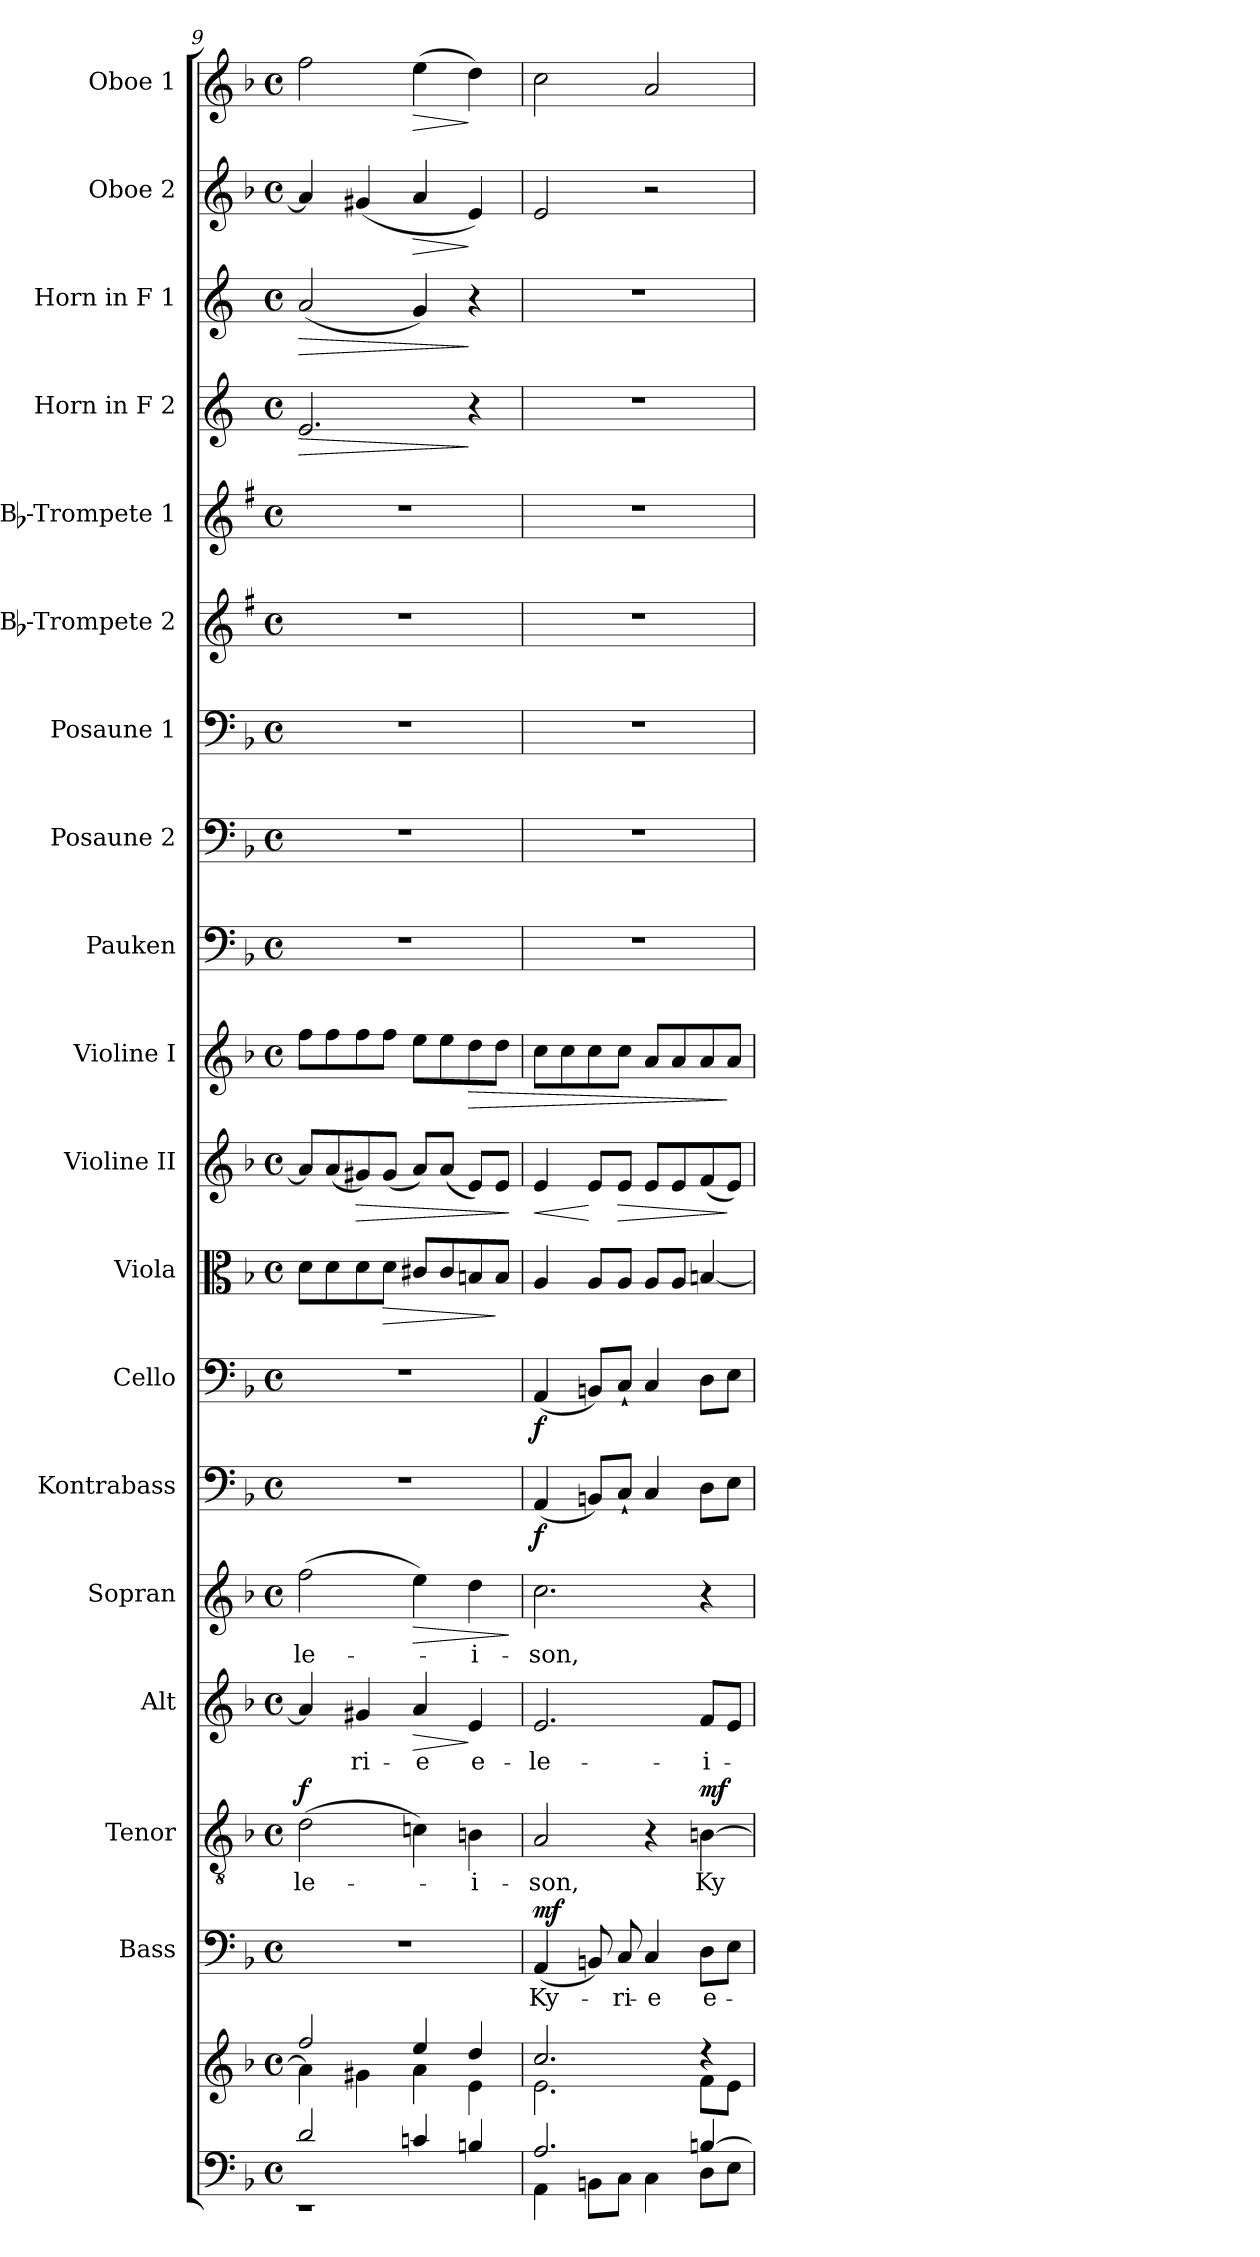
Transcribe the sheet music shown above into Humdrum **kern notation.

**kern	**kern	**kern	**text	**dynam	**kern	**text	**dynam	**kern	**text	**dynam	**kern	**text	**dynam	**kern	**dynam	**kern	**dynam	**kern	**dynam	**kern	**dynam	**kern	**dynam	**kern	**kern	**kern	**kern	**kern	**kern	**dynam	**kern	**dynam	**kern	**dynam	**kern	**dynam
*part19	*part19	*part18	*part18	*part18	*part17	*part17	*part17	*part16	*part16	*part16	*part15	*part15	*part15	*part14	*part14	*part13	*part13	*part12	*part12	*part11	*part11	*part10	*part10	*part9	*part8	*part7	*part6	*part5	*part4	*part4	*part3	*part3	*part2	*part2	*part1	*part1
*staff20	*staff19	*staff18	*staff18	*staff18	*staff17	*staff17	*staff17	*staff16	*staff16	*staff16	*staff15	*staff15	*staff15	*staff14	*staff14	*staff13	*staff13	*staff12	*staff12	*staff11	*staff11	*staff10	*staff10	*staff9	*staff8	*staff7	*staff6	*staff5	*staff4	*staff4	*staff3	*staff3	*staff2	*staff2	*staff1	*staff1
*	*	*I"Bass	*	*	*I"Tenor	*	*	*I"Alt	*	*	*I"Sopran	*	*	*I"Kontrabass	*	*I"Cello	*	*I"Viola	*	*I"Violine II	*	*I"Violine I	*	*I"Pauken	*I"Posaune 2	*I"Posaune 1	*I"Bb-Trompete 2	*I"Bb-Trompete 1	*I"Horn in F 2	*	*I"Horn in F 1	*	*I"Oboe 2	*	*I"Oboe 1	*
*	*	*I'B.	*	*	*I'T.	*	*	*I'A.	*	*	*I'S.	*	*	*I'Kb.	*	*	*	*I'Vla.	*	*I'Vl. II	*	*I'Vl. I	*	*I'Pk.	*I'Pos. 2	*I'Pos. 1	*I'Bb Trp. 2	*I'Bb Trp. 1	*	*	*	*	*I'Ob. 2	*	*I'Ob. 1	*
*clefF4	*clefG2	*clefF4	*	*	*clefGv2	*	*	*clefG2	*	*	*clefG2	*	*	*clefF4	*	*clefF4	*	*clefC3	*	*clefG2	*	*clefG2	*	*clefF4	*clefF4	*clefF4	*clefG2	*clefG2	*clefG2	*	*clefG2	*	*clefG2	*	*clefG2	*
*	*	*	*	*	*	*	*	*	*	*	*	*	*	*ITrd7c12	*	*	*	*	*	*	*	*	*	*	*	*	*ITrd1c2	*ITrd1c2	*ITrd4c7	*	*ITrd4c7	*	*	*	*	*
*k[b-]	*k[b-]	*k[b-]	*	*	*k[b-]	*	*	*k[b-]	*	*	*k[b-]	*	*	*k[b-]	*	*k[b-]	*	*k[b-]	*	*k[b-]	*	*k[b-]	*	*k[b-]	*k[b-]	*k[b-]	*k[b-]	*k[b-]	*k[b-]	*	*k[b-]	*	*k[b-]	*	*k[b-]	*
*F:	*F:	*F:	*	*	*F:	*	*	*F:	*	*	*F:	*	*	*F:	*	*F:	*	*F:	*	*F:	*	*F:	*	*F:	*F:	*F:	*F:	*F:	*F:	*	*F:	*	*F:	*	*F:	*
*M4/4	*M4/4	*M4/4	*	*	*M4/4	*	*	*M4/4	*	*	*M4/4	*	*	*M4/4	*	*M4/4	*	*M4/4	*	*M4/4	*	*M4/4	*	*M4/4	*M4/4	*M4/4	*M4/4	*M4/4	*M4/4	*	*M4/4	*	*M4/4	*	*M4/4	*
*met(c)	*met(c)	*met(c)	*	*	*met(c)	*	*	*met(c)	*	*	*met(c)	*	*	*met(c)	*	*met(c)	*	*met(c)	*	*met(c)	*	*met(c)	*	*met(c)	*met(c)	*met(c)	*met(c)	*met(c)	*met(c)	*	*met(c)	*	*met(c)	*	*met(c)	*
=9	=9	=9	=9	=9	=9	=9	=9	=9	=9	=9	=9	=9	=9	=9	=9	=9	=9	=9	=9	=9	=9	=9	=9	=9	=9	=9	=9	=9	=9	=9	=9	=9	=9	=9	=9	=9
*^	*^	*	*	*	*	*	*	*	*	*	*	*	*	*	*	*	*	*	*	*	*	*	*	*	*	*	*	*	*	*	*	*	*	*	*	*
!	!	!	!	!	!	!	!	!LO:LY:b	!LO:DY:a	!	!	!	!	!LO:LY:b	!	!	!	!	!	!	!	!	!	!	!	!	!	!	!	!	!	!LO:HP:b	!	!LO:HP:b	!	!	!	!
2d/	1r	2ff/	4a\]	1r	.	.	(>2d\	-le-	f	4a/]	.	.	(>2ff\	-le-	.	1r	.	1r	.	8d\L	.	8a/L]	.	8ff\L	.	1r	1r	1r	1r	1r	2.A/	>	(<2d/	>	4a/]	.	2ff\	.
.	.	.	.	.	.	.	.	.	.	.	.	.	.	.	.	.	.	.	.	8d\	.	(<8a/	.	8ff\	.	.	.	.	.	.	.	.	.	.	.	.	.	.
!	!	!	!	!	!	!	!	!	!	!	!LO:LY:b	!	!	!	!	!	!	!	!	!	!	!	!LO:HP:b	!	!	!	!	!	!	!	!	!	!	!	!	!	!	!
.	.	.	4g#X\	.	.	.	.	.	.	4g#X/	-ri-	.	.	.	.	.	.	.	.	8d\	.	8g#X/)	>	8ff\	.	.	.	.	.	.	.	.	.	.	(<4g#X/	.	.	.
!	!	!	!	!	!	!	!	!	!	!	!	!	!	!	!	!	!	!	!	!	!LO:HP:b	!	!	!	!	!	!	!	!	!	!	!	!	!	!	!	!	!
.	.	.	.	.	.	.	.	.	.	.	.	.	.	.	.	.	.	.	.	8d\J	>	(<8g#/J	.	8ff\J	.	.	.	.	.	.	.	.	.	.	.	.	.	.
!	!	!	!	!	!	!	!	!	!	!	!LO:LY:b	!LO:HP:b	!	!	!LO:HP:b	!	!	!	!	!	!	!	!	!	!	!	!	!	!	!	!	!	!	!	!	!LO:HP:b	!	!LO:HP:b
4cn/	.	4ee/	4a\	.	.	.	4cn\)	.	.	4a/	-e	>	4ee\)	.	>	.	.	.	.	8c#X/L	.	8a/L)	.	8ee\L	.	.	.	.	.	.	.	.	4c/)	.	4a/	>	(>4ee\	>
.	.	.	.	.	.	.	.	.	.	.	.	.	.	.	.	.	.	.	.	8c#/	.	(<8a/J	.	8ee\	.	.	.	.	.	.	.	.	.	.	.	.	.	.
!	!	!	!	!	!	!	!	!LO:LY:b	!	!	!LO:LY:b	!	!	!LO:LY:b	!	!	!	!	!	!	!	!	!	!	!LO:HP:b	!	!	!	!	!	!	!	!	!	!	!	!	!
4Bn/	.	4dd/	4e\	.	.	.	4Bn\	-i-	.	4e/	e-	]	4dd\	-i-	.	.	.	.	.	8Bn/	.	8e/L)	.	8dd\	>	.	.	.	.	.	4r	]	4r	]	4e/)	]	4dd\)	]
.	.	.	.	.	.	.	.	.	.	.	.	.	.	.	.	.	.	.	.	8B/J	]	8e/J	.	8dd\J	.	.	.	.	.	.	.	.	.	.	.	.	.	.
*v	*v	*	*	*	*	*	*	*	*	*	*	*	*	*	*	*	*	*	*	*	*	*	*	*	*	*	*	*	*	*	*	*	*	*	*	*	*	*
*	*v	*v	*	*	*	*	*	*	*	*	*	*	*	*	*	*	*	*	*	*	*	*	*	*	*	*	*	*	*	*	*	*	*	*	*	*	*
.	.	.	.	.	.	.	.	.	.	.	.	.	]	.	.	.	.	.	.	.	]	.	.	.	.	.	.	.	.	.	.	.	.	.	.	.
=10	=10	=10	=10	=10	=10	=10	=10	=10	=10	=10	=10	=10	=10	=10	=10	=10	=10	=10	=10	=10	=10	=10	=10	=10	=10	=10	=10	=10	=10	=10	=10	=10	=10	=10	=10	=10
*^	*^	*	*	*	*	*	*	*	*	*	*	*	*	*	*	*	*	*	*	*	*	*	*	*	*	*	*	*	*	*	*	*	*	*	*	*
!	!	!	!	!	!LO:LY:b	!LO:DY:a	!	!LO:LY:b	!	!	!LO:LY:b	!	!	!LO:LY:b	!	!	!LO:DY:b	!	!LO:DY:b	!	!	!	!LO:HP:b	!	!	!	!	!	!	!	!	!	!	!	!	!	!	!
2.A/	4AA\	2.cc/	2.e\	(<4AA/	Ky-	mf	2A/	-son,	.	2.e/	-le-	.	2.cc\	-son,	.	(<4AAA/	f	(<4AA/	f	4A/	.	4e/	<	8cc\L	.	1r	1r	1r	1r	1r	1r	.	1r	.	2e/	.	2cc\	.
.	.	.	.	.	.	.	.	.	.	.	.	.	.	.	.	.	.	.	.	.	.	.	.	8cc\	.	.	.	.	.	.	.	.	.	.	.	.	.	.
.	8BBn\L	.	.	8BBn/)	.	.	.	.	.	.	.	.	.	.	.	8BBBn/L)	.	8BBn/L)	.	8A/L	.	8e/L	[	8cc\	.	.	.	.	.	.	.	.	.	.	.	.	.	.
!	!	!	!	!	!LO:LY:b	!	!	!	!	!	!	!	!	!	!	!	!	!	!	!	!	!	!LO:HP:b	!	!	!	!	!	!	!	!	!	!	!	!	!	!	!
.	8C\J	.	.	8C/	-ri-	.	.	.	.	.	.	.	.	.	.	8CC`</J	.	8C`</J	.	8A/J	.	8e/J	>	8cc\J	.	.	.	.	.	.	.	.	.	.	.	.	.	.
!	!	!	!	!	!LO:LY:b	!	!	!	!	!	!	!	!	!	!	!	!	!	!	!	!	!	!	!	!	!	!	!	!	!	!	!	!	!	!	!	!	!
.	4C\	.	.	4C/	-e	.	4r	.	.	.	.	.	.	.	.	4CC/	.	4C/	.	8A/L	.	8e/L	.	8a/L	.	.	.	.	.	.	.	.	.	.	2r	.	2a/	.
.	.	.	.	.	.	.	.	.	.	.	.	.	.	.	.	.	.	.	.	8A/J	.	8e/	.	8a/	.	.	.	.	.	.	.	.	.	.	.	.	.	.
!	!	!	!	!	!LO:LY:b	!	!	!LO:LY:b	!LO:DY:a	!	!LO:LY:b	!	!	!	!	!	!	!	!	!	!	!	!	!	!	!	!	!	!	!	!	!	!	!	!	!	!	!
[>4Bn/	8D\L	4rdd	8f\L	8D\L	e-	.	[4Bn\	Ky-	mf	8f/L	-i-	.	4r	.	.	8DD\L	.	8D\L	.	[4Bn/	.	(<8f/	.	8a/	.	.	.	.	.	.	.	.	.	.	.	.	.	.
.	8E\J	.	8e\J	8E\J	.	.	.	.	.	8e/J	.	.	.	.	.	8EE\J	.	8E\J	.	.	.	8e/J)	]	8a/J	]	.	.	.	.	.	.	.	.	.	.	.	.	.
*v	*v	*	*	*	*	*	*	*	*	*	*	*	*	*	*	*	*	*	*	*	*	*	*	*	*	*	*	*	*	*	*	*	*	*	*	*	*	*
*	*v	*v	*	*	*	*	*	*	*	*	*	*	*	*	*	*	*	*	*	*	*	*	*	*	*	*	*	*	*	*	*	*	*	*	*	*	*
=	=	=	=	=	=	=	=	=	=	=	=	=	=	=	=	=	=	=	=	=	=	=	=	=	=	=	=	=	=	=	=	=	=	=	=	=
*-	*-	*-	*-	*-	*-	*-	*-	*-	*-	*-	*-	*-	*-	*-	*-	*-	*-	*-	*-	*-	*-	*-	*-	*-	*-	*-	*-	*-	*-	*-	*-	*-	*-	*-	*-	*-
